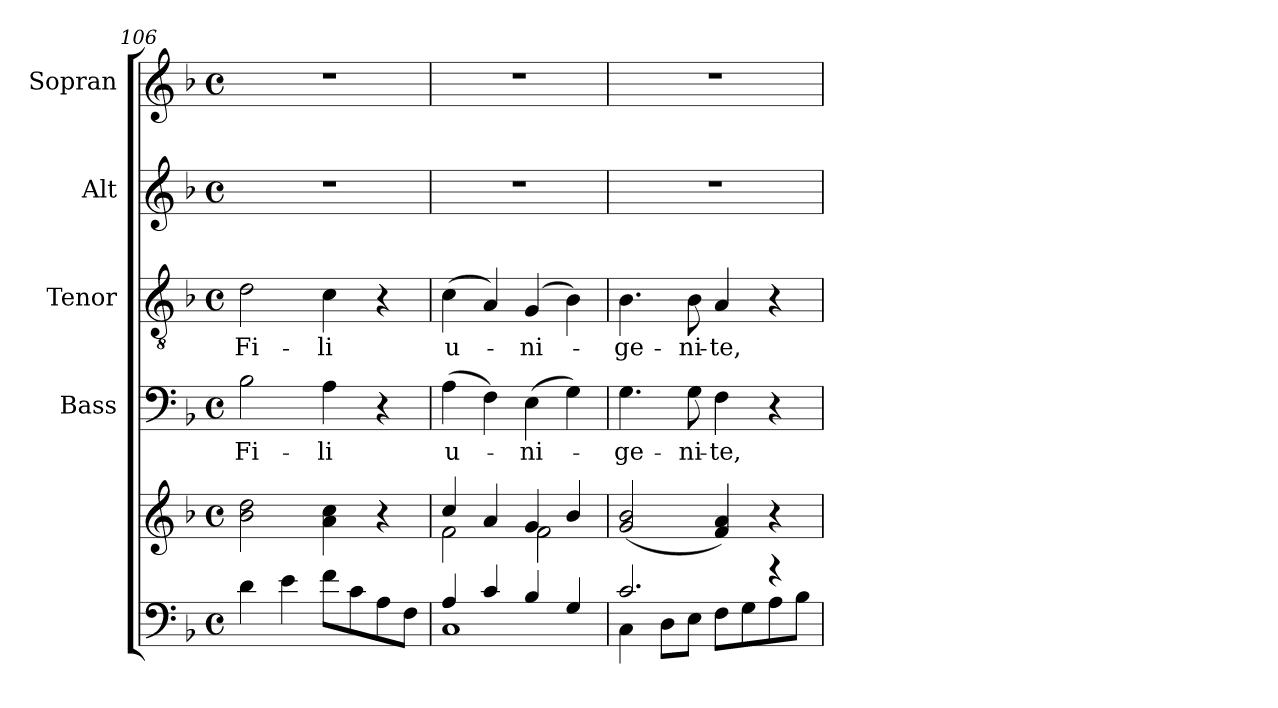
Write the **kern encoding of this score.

**kern	**kern	**kern	**text	**kern	**text	**kern	**kern
*part5	*part5	*part4	*part4	*part3	*part3	*part2	*part1
*staff6	*staff5	*staff4	*staff4	*staff3	*staff3	*staff2	*staff1
*	*	*I"Bass	*	*I"Tenor	*	*I"Alt	*I"Sopran
*	*	*I'B.	*	*I'T.	*	*I'A.	*I'S.
*clefF4	*clefG2	*clefF4	*	*clefGv2	*	*clefG2	*clefG2
*k[b-]	*k[b-]	*k[b-]	*	*k[b-]	*	*k[b-]	*k[b-]
*F:	*F:	*F:	*	*F:	*	*F:	*F:
*M4/4	*M4/4	*M4/4	*	*M4/4	*	*M4/4	*M4/4
*met(c)	*met(c)	*met(c)	*	*met(c)	*	*met(c)	*met(c)
=106	=106	=106	=106	=106	=106	=106	=106
!	!	!	!LO:LY:b	!	!LO:LY:b	!	!
4d\	2b-\ 2dd\	2B-\	Fi-	2d\	Fi-	1r	1r
4e\	.	.	.	.	.	.	.
!	!	!	!LO:LY:b	!	!LO:LY:b	!	!
8f\L	4a\ 4cc\	4A\	-li	4c\	-li	.	.
8c\	.	.	.	.	.	.	.
8A\	4r	4r	.	4r	.	.	.
8F\J	.	.	.	.	.	.	.
!!LO:LB:g=z
=107	=107	=107	=107	=107	=107	=107	=107
*^	*^	*	*	*	*	*	*
!	!	!	!	!	!LO:LY:b	!	!LO:LY:b	!	!
4A/	1C	4cc/	2f\	(>4A\	u-	(>4c\	u-	1r	1r
4c/	.	4a/	.	4F\)	.	4A/)	.	.	.
!	!	!	!	!	!LO:LY:b	!	!LO:LY:b	!	!
4B-/	.	4g/	2f\	(>4E\	-ni-	(4G/	-ni-	.	.
4G/	.	4b-/	.	4G\)	.	4B-\)	.	.	.
*	*	*v	*v	*	*	*	*	*	*
=108	=108	=108	=108	=108	=108	=108	=108	=108
!	!	!	!	!LO:LY:b	!	!LO:LY:b	!	!
2.c/	4C\	(<2g/ 2b-/	4.G\	-ge-	4.B-\	-ge-	1r	1r
.	8D\L	.	.	.	.	.	.	.
!	!	!	!	!LO:LY:b	!	!LO:LY:b	!	!
.	8E\J	.	8G\	-ni-	8B-\	-ni-	.	.
!	!	!	!	!LO:LY:b	!	!LO:LY:b	!	!
.	8F\L	4f/ 4a/)	4F\	-te,	4A/	-te,	.	.
.	8G\	.	.	.	.	.	.	.
4rf	8A\	4r	4r	.	4r	.	.	.
.	8B-\J	.	.	.	.	.	.	.
*v	*v	*	*	*	*	*	*	*
=	=	=	=	=	=	=	=
*-	*-	*-	*-	*-	*-	*-	*-
